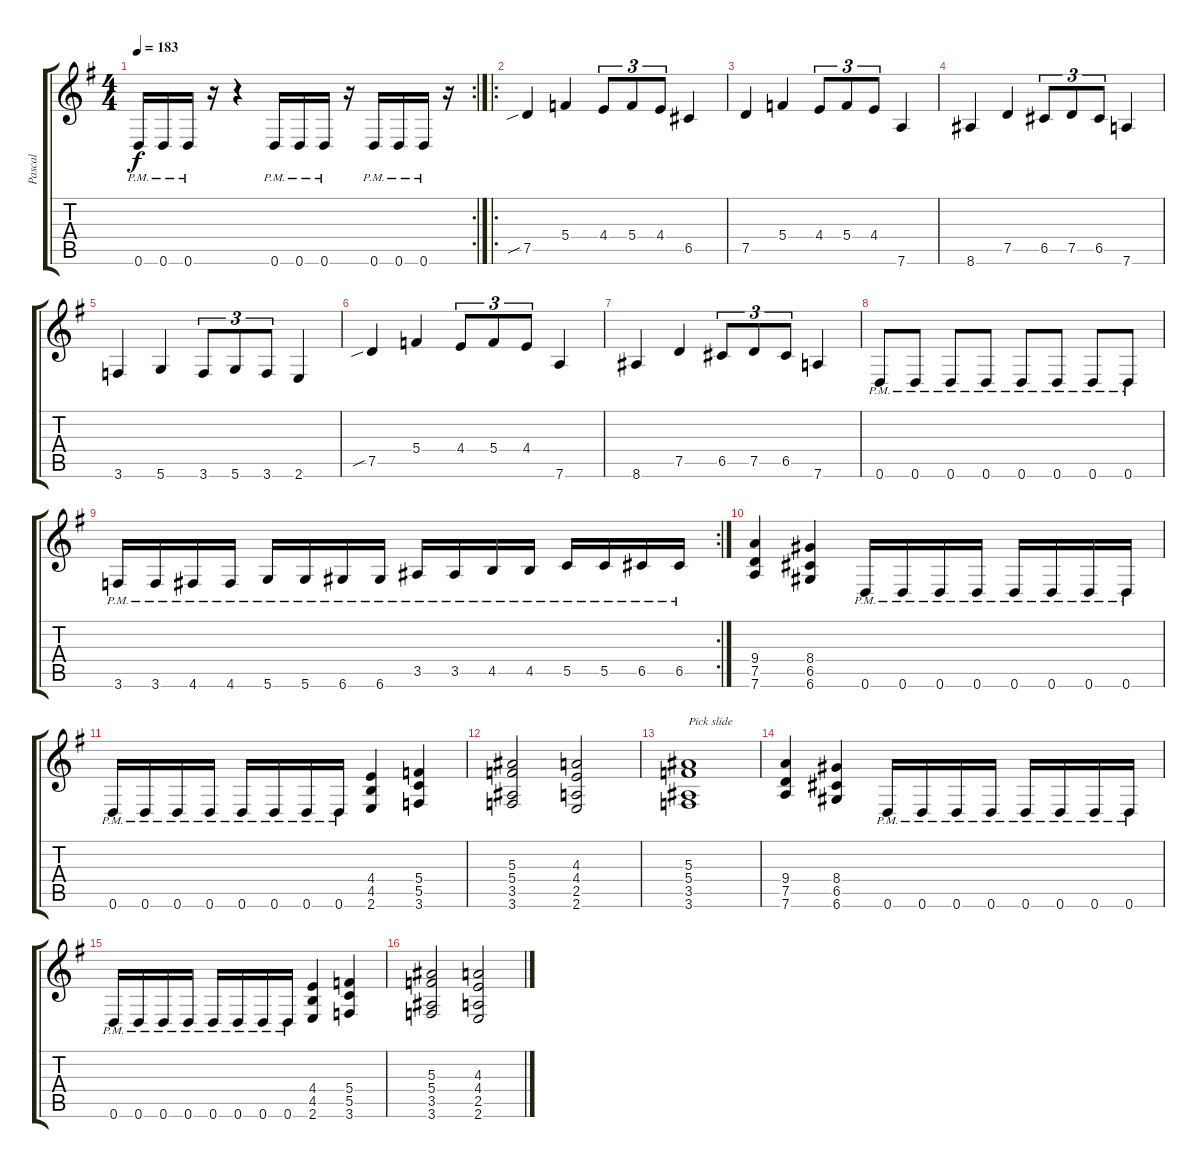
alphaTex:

\track ("Pascal" "Pascal") {instrument overdrivenguitar}
\staff {score tabs}
\tuning (D4 A3 F3 C3 G2 D2) {hide}
\rc 2
\ts (4 4)
\tempo 183
\clef g2
\ks eminor
0.6{pm}.16{dy f} 0.6{pm}.16 0.6{pm}.16 r.16 r.4 0.6{pm}.16 0.6{pm}.16 0.6{pm}.16 r.16 0.6{pm}.16 0.6{pm}.16 0.6{pm}.16 r.16 |
\ro
7.5{sib}.4 5.4.4 4.4.8{tu (3 2)} 5.4.8{tu (3 2)} 4.4.8{tu (3 2)} 6.5.4 |
7.5.4 5.4.4 4.4.8{tu (3 2)} 5.4.8{tu (3 2)} 4.4.8{tu (3 2)} 7.6.4 |
8.6.4 7.5.4 6.5.8{tu (3 2)} 7.5.8{tu (3 2)} 6.5.8{tu (3 2)} 7.6.4 |
3.6.4 5.6.4 3.6.8{tu (3 2)} 5.6.8{tu (3 2)} 3.6.8{tu (3 2)} 2.6.4 |
7.5{sib}.4 5.4.4 4.4.8{tu (3 2)} 5.4.8{tu (3 2)} 4.4.8{tu (3 2)} 7.6.4 |
8.6.4 7.5.4 6.5.8{tu (3 2)} 7.5.8{tu (3 2)} 6.5.8{tu (3 2)} 7.6.4 |
0.6{pm}.8 0.6{pm}.8 0.6{pm}.8 0.6{pm}.8 0.6{pm}.8 0.6{pm}.8 0.6{pm}.8 0.6{pm}.8 |
\rc 2
3.6{pm}.16 3.6{pm}.16 4.6{pm}.16 4.6{pm}.16 5.6{pm}.16 5.6{pm}.16 6.6{pm}.16 6.6{pm}.16 3.5{pm}.16 3.5{pm}.16 4.5{pm}.16 4.5{pm}.16 5.5{pm}.16 5.5{pm}.16 6.5{pm}.16 6.5{pm}.16 |
(9.4 7.5 7.6).4 (8.4 6.5 6.6).4 0.6{pm}.16 0.6{pm}.16 0.6{pm}.16 0.6{pm}.16 0.6{pm}.16 0.6{pm}.16 0.6{pm}.16 0.6{pm}.16 |
0.6{pm}.16 0.6{pm}.16 0.6{pm}.16 0.6{pm}.16 0.6{pm}.16 0.6{pm}.16 0.6{pm}.16 0.6{pm}.16 (4.4 4.5 2.6).4 (5.4 5.5 3.6).4 |
(5.3 5.4 3.5 3.6).2 (4.3 4.4 2.5 2.6).2 |
(5.3 5.4 3.5 3.6).1{txt "Pick slide"} |
(9.4 7.5 7.6).4 (8.4 6.5 6.6).4 0.6{pm}.16 0.6{pm}.16 0.6{pm}.16 0.6{pm}.16 0.6{pm}.16 0.6{pm}.16 0.6{pm}.16 0.6{pm}.16 |
0.6{pm}.16 0.6{pm}.16 0.6{pm}.16 0.6{pm}.16 0.6{pm}.16 0.6{pm}.16 0.6{pm}.16 0.6{pm}.16 (4.4 4.5 2.6).4 (5.4 5.5 3.6).4 |
(5.3 5.4 3.5 3.6).2 (4.3 4.4 2.5 2.6).2
